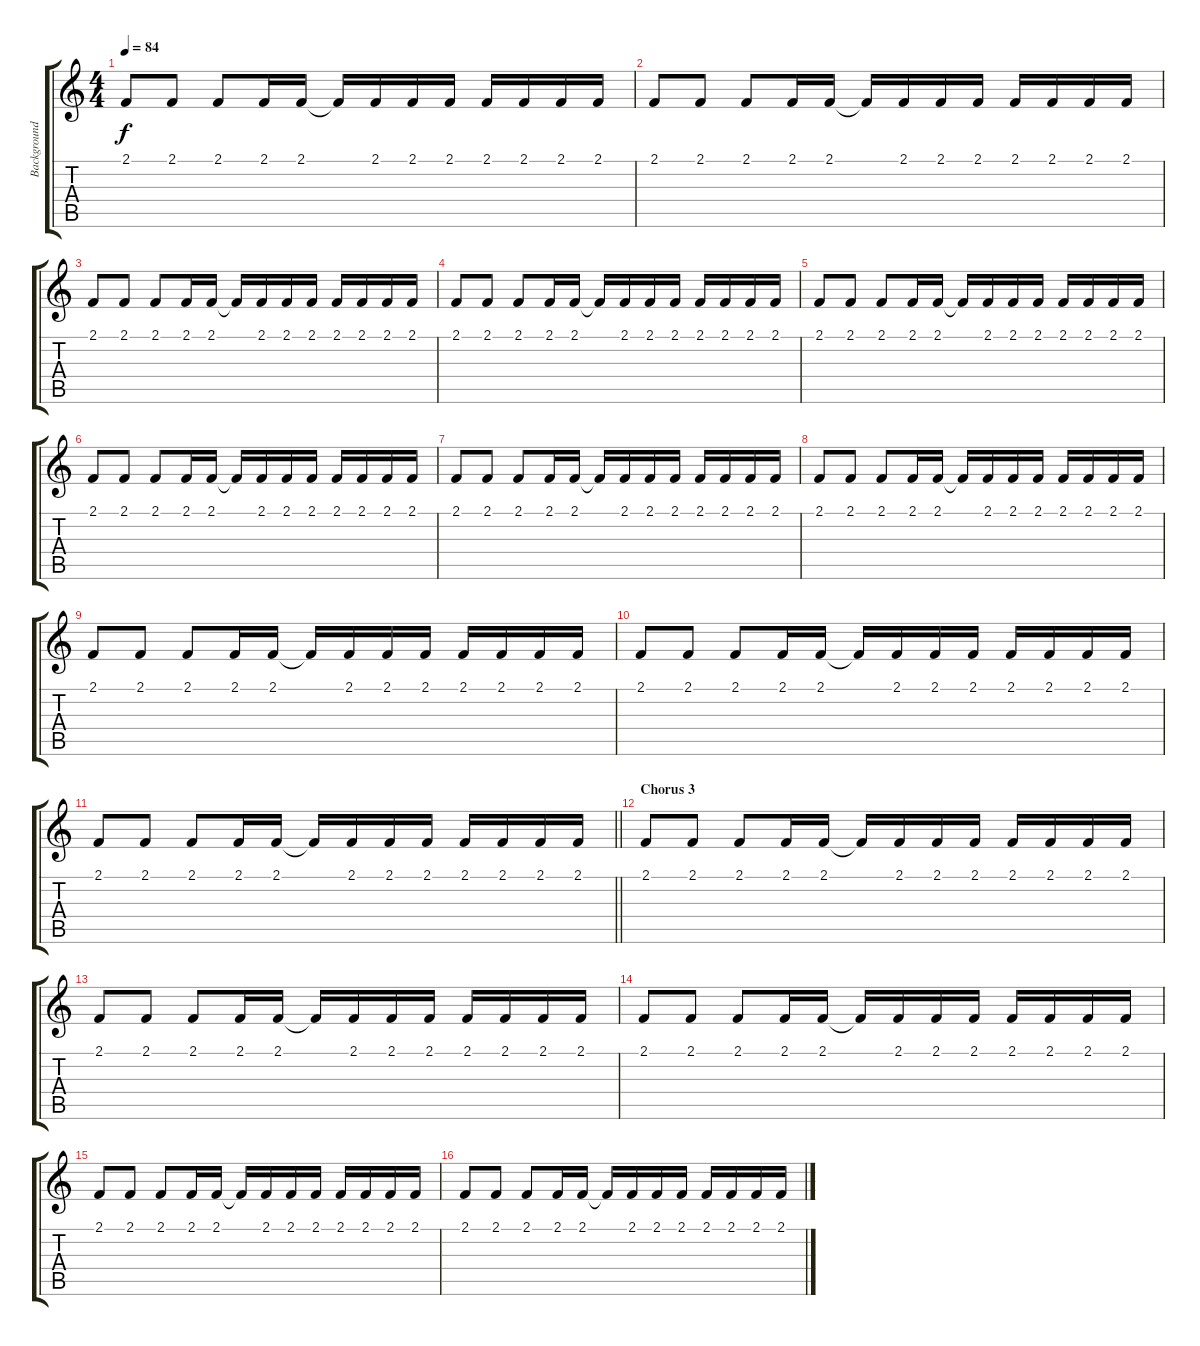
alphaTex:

\track ("Background Rhythm" "Background") {instrument woodblock}
\staff {score tabs}
\tuning (Eb4 Bb3 Gb3 Db3 Ab2 Eb2) {hide}
\ts (4 4)
\tempo 84
\clef g2
\ks c
2.1.8{dy f} 2.1.8 2.1.8 2.1.16 2.1.16 2.1{t}.16 2.1.16 2.1.16 2.1.16 2.1.16 2.1.16 2.1.16 2.1.16 |
2.1.8 2.1.8 2.1.8 2.1.16 2.1.16 2.1{t}.16 2.1.16 2.1.16 2.1.16 2.1.16 2.1.16 2.1.16 2.1.16 |
2.1.8 2.1.8 2.1.8 2.1.16 2.1.16 2.1{t}.16 2.1.16 2.1.16 2.1.16 2.1.16 2.1.16 2.1.16 2.1.16 |
2.1.8 2.1.8 2.1.8 2.1.16 2.1.16 2.1{t}.16 2.1.16 2.1.16 2.1.16 2.1.16 2.1.16 2.1.16 2.1.16 |
2.1.8 2.1.8 2.1.8 2.1.16 2.1.16 2.1{t}.16 2.1.16 2.1.16 2.1.16 2.1.16 2.1.16 2.1.16 2.1.16 |
2.1.8 2.1.8 2.1.8 2.1.16 2.1.16 2.1{t}.16 2.1.16 2.1.16 2.1.16 2.1.16 2.1.16 2.1.16 2.1.16 |
2.1.8 2.1.8 2.1.8 2.1.16 2.1.16 2.1{t}.16 2.1.16 2.1.16 2.1.16 2.1.16 2.1.16 2.1.16 2.1.16 |
2.1.8 2.1.8 2.1.8 2.1.16 2.1.16 2.1{t}.16 2.1.16 2.1.16 2.1.16 2.1.16 2.1.16 2.1.16 2.1.16 |
2.1.8 2.1.8 2.1.8 2.1.16 2.1.16 2.1{t}.16 2.1.16 2.1.16 2.1.16 2.1.16 2.1.16 2.1.16 2.1.16 |
2.1.8 2.1.8 2.1.8 2.1.16 2.1.16 2.1{t}.16 2.1.16 2.1.16 2.1.16 2.1.16 2.1.16 2.1.16 2.1.16 |
\barLineRight lightlight
2.1.8 2.1.8 2.1.8 2.1.16 2.1.16 2.1{t}.16 2.1.16 2.1.16 2.1.16 2.1.16 2.1.16 2.1.16 2.1.16 |
\section ("" "Chorus 3")
2.1.8 2.1.8 2.1.8 2.1.16 2.1.16 2.1{t}.16 2.1.16 2.1.16 2.1.16 2.1.16 2.1.16 2.1.16 2.1.16 |
2.1.8 2.1.8 2.1.8 2.1.16 2.1.16 2.1{t}.16 2.1.16 2.1.16 2.1.16 2.1.16 2.1.16 2.1.16 2.1.16 |
2.1.8 2.1.8 2.1.8 2.1.16 2.1.16 2.1{t}.16 2.1.16 2.1.16 2.1.16 2.1.16 2.1.16 2.1.16 2.1.16 |
2.1.8 2.1.8 2.1.8 2.1.16 2.1.16 2.1{t}.16 2.1.16 2.1.16 2.1.16 2.1.16 2.1.16 2.1.16 2.1.16 |
2.1.8 2.1.8 2.1.8 2.1.16 2.1.16 2.1{t}.16 2.1.16 2.1.16 2.1.16 2.1.16 2.1.16 2.1.16 2.1.16
